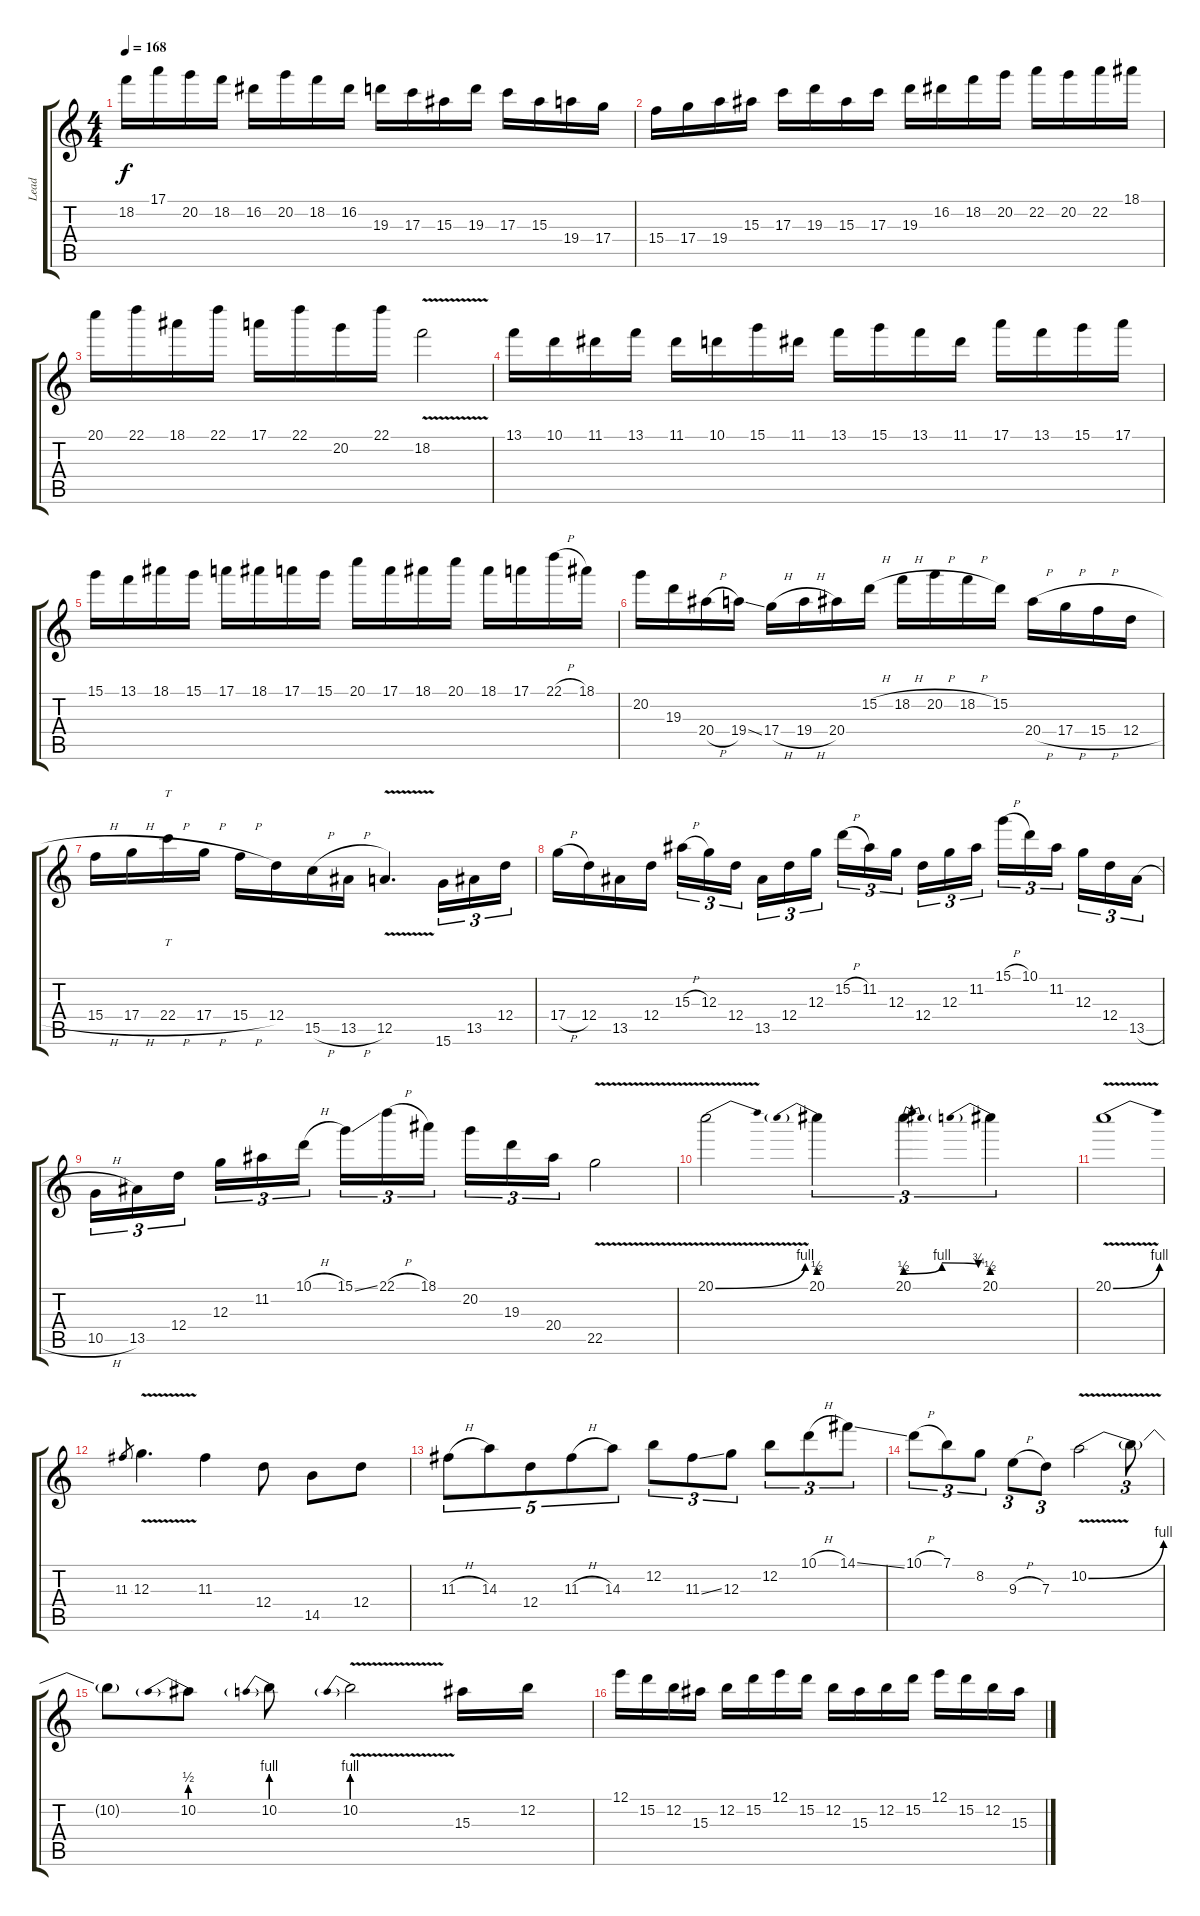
\track ("Lead" "Lead") {instrument distortionguitar}
\staff {score tabs}
\tuning (E4 B3 G3 D3 A2 E2) {hide}
\ts (4 4)
\tempo 168
\clef g2
\ks c
18.2.16{dy f} 17.1.16 20.2.16 18.2.16 16.2.16 20.2.16 18.2.16 16.2.16 19.3.16 17.3.16 15.3.16 19.3.16 17.3.16 15.3.16 19.4.16 17.4.16 |
15.4.16 17.4.16 19.4.16 15.3.16 17.3.16 19.3.16 15.3.16 17.3.16 19.3.16 16.2.16 18.2.16 20.2.16 22.2.16 20.2.16 22.2.16 18.1.16 |
20.1.16 22.1.16 18.1.16 22.1.16 17.1.16 22.1.16 20.2.16 22.1.16 18.2{v}.2 |
13.1.16 10.1.16 11.1.16 13.1.16 11.1.16 10.1.16 15.1.16 11.1.16 13.1.16 15.1.16 13.1.16 11.1.16 17.1.16 13.1.16 15.1.16 17.1.16 |
15.1.16 13.1.16 18.1.16 15.1.16 17.1.16 18.1.16 17.1.16 15.1.16 20.1.16 17.1.16 18.1.16 20.1.16 18.1.16 17.1.16 22.1{h}.16 18.1.16 |
20.2.16 19.3.16 20.4{h}.16 19.4{ss}.16 17.4{h}.16 19.4{h}.16 20.4.16 15.2{h}.16 18.2{h}.16 20.2{h}.16 18.2{h}.16 15.2.16 20.4{h}.16 17.4{h}.16 15.4{h}.16 12.4{h}.16 |
15.4{h}.16 17.4{h}.16 22.4{h}.16{tt} 17.4{h}.16 15.4{h}.16 12.4.16 15.5{h}.16 13.5{h}.16 12.5{v}.4{d} 15.6.16{tu (3 2)} 13.5.16{tu (3 2)} 12.4.16{tu (3 2)} |
17.4{h}.16 12.4.16 13.5.16 12.4.16 15.3{h}.16{tu (3 2)} 12.3.16{tu (3 2)} 12.4.16{tu (3 2) beam splitsecondary} 13.5.16{tu (3 2)} 12.4.16{tu (3 2)} 12.3.16{tu (3 2)} 15.2{h}.16{tu (3 2)} 11.2.16{tu (3 2)} 12.3.16{tu (3 2) beam splitsecondary} 12.4.16{tu (3 2)} 12.3.16{tu (3 2)} 11.2.16{tu (3 2)} 15.1{h}.16{tu (3 2)} 10.1.16{tu (3 2)} 11.2.16{tu (3 2) beam splitsecondary} 12.3.16{tu (3 2)} 12.4.16{tu (3 2)} 13.5{h}.16{tu (3 2)} |
10.5{h}.16{tu (3 2)} 13.5.16{tu (3 2)} 12.4.16{tu (3 2) beam splitsecondary} 12.3.16{tu (3 2)} 11.2.16{tu (3 2)} 10.1{h}.16{tu (3 2)} 15.1{ss}.16{tu (3 2)} 22.1{h}.16{tu (3 2)} 18.1.16{tu (3 2) beam splitsecondary} 20.2.16{tu (3 2)} 19.3.16{tu (3 2)} 20.4.16{tu (3 2)} 22.5{v}.2 |
20.1{be (bend 0 0 60 4) v}.2 20.1{be (prebend 0 2 60 2)}.4{tu (3 2)} 20.1{be (bendrelease 0 2 20 4 45 4 60 3)}.4{tu (3 2)} 20.1{be (prebend 0 2 60 2)}.4{tu (3 2)} |
20.1{be (bend 0 0 60 4) v}.1 |
11.3.8{gr} 12.3{v}.4{d} 11.3.4 12.4.8 14.5.8 12.4.8 |
11.3{h}.8{tu (5 4)} 14.3.8{tu (5 4)} 12.4.8{tu (5 4)} 11.3{h}.8{tu (5 4)} 14.3.8{tu (5 4)} 12.2.8{tu (3 2)} 11.3{ss}.8{tu (3 2)} 12.3.8{tu (3 2)} 12.2.8{tu (3 2)} 10.1{h}.8{tu (3 2)} 14.1{ss}.8{tu (3 2)} |
10.1{h}.8{tu (3 2)} 7.1.8{tu (3 2)} 8.2.8{tu (3 2)} 9.3{h}.8{tu (3 2)} 7.3.8{tu (3 2)} 10.2{be (bend 0 0 60 4) v}.2 10.2{t}.8{tu (3 2)} |
10.2{t}.8 10.2{be (prebend 0 2 60 2)}.8 10.2{be (prebend 0 4 60 4)}.8 10.2{be (prebend 0 4 60 4) v}.2 15.3.16 12.2.16 |
12.1.16 15.2.16 12.2.16 15.3.16 12.2.16 15.2.16 12.1.16 15.2.16 12.2.16 15.3.16 12.2.16 15.2.16 12.1.16 15.2.16 12.2.16 15.3.16
